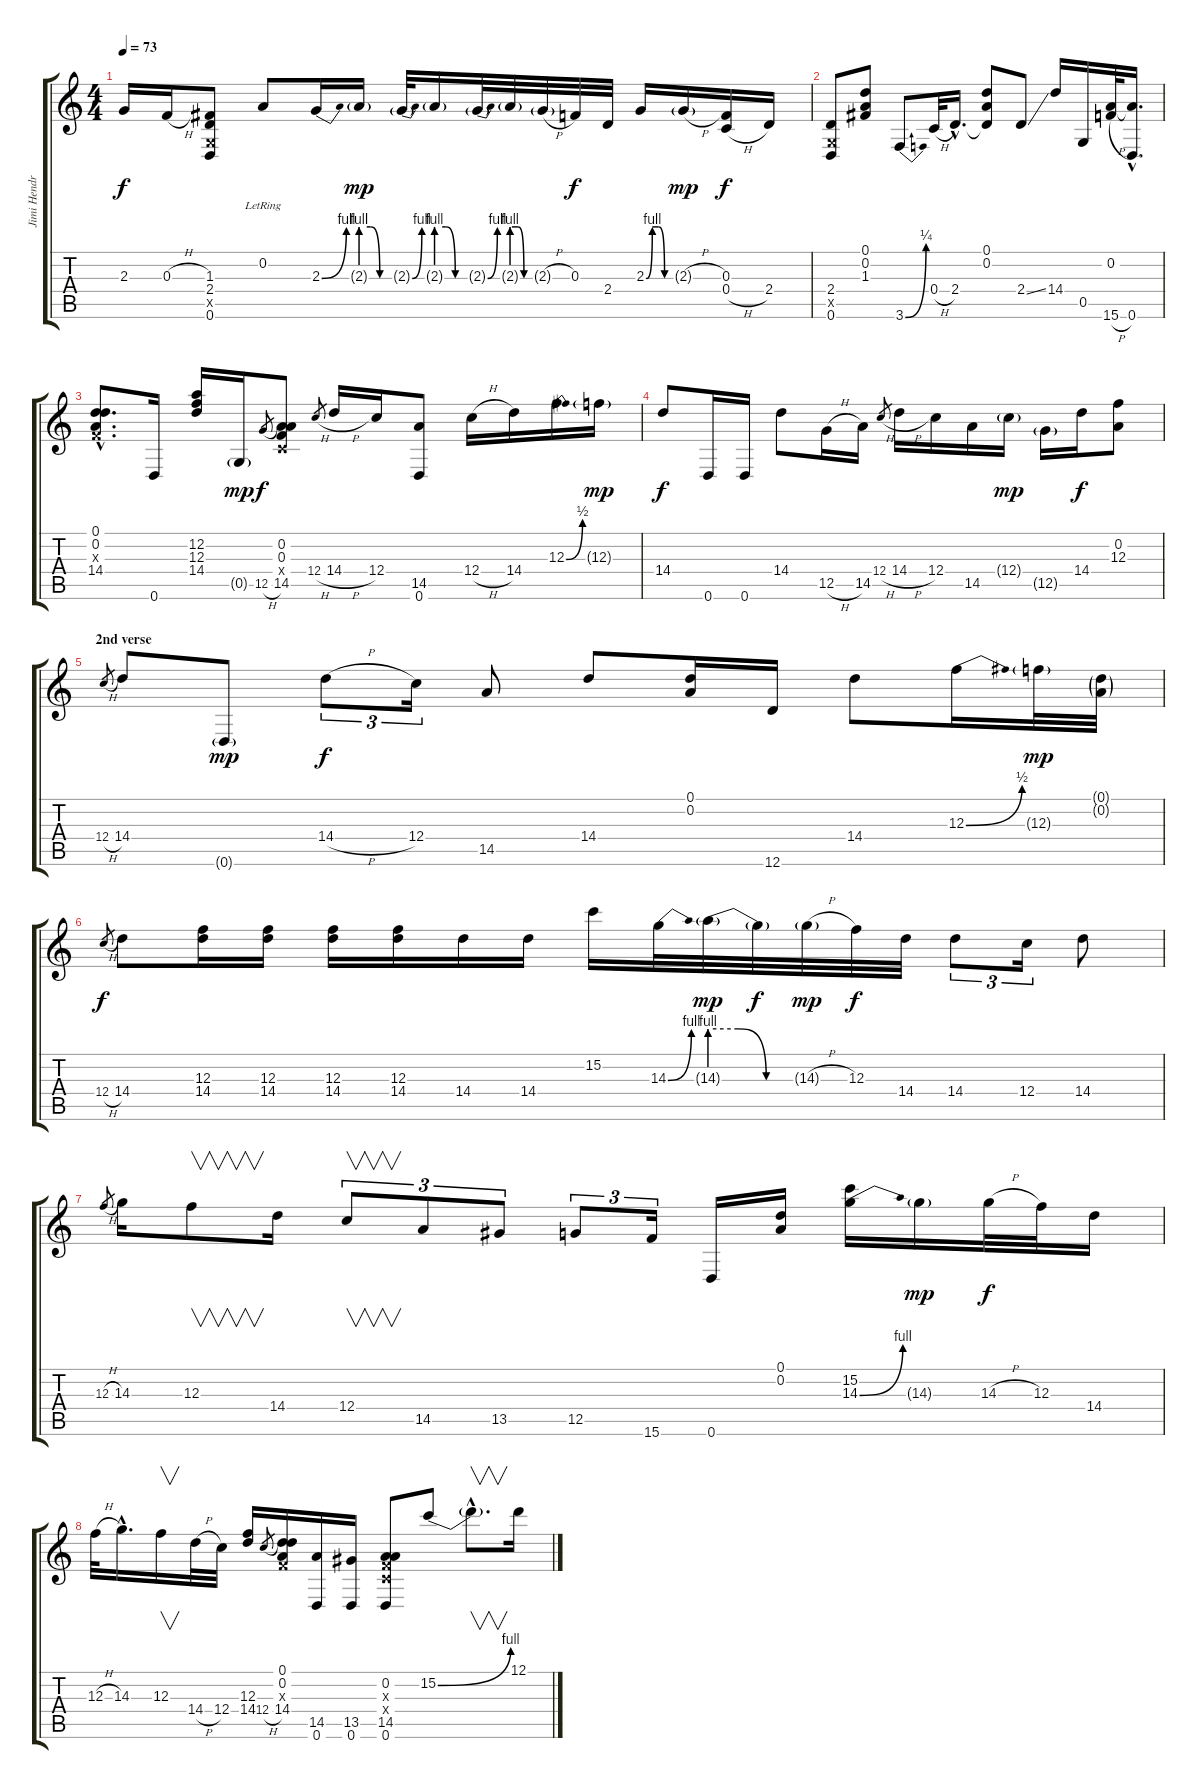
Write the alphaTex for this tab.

\track ("Jimi Hendrix" "Jimi Hendr") {instrument overdrivenguitar}
\staff {score tabs}
\tuning (D4 A3 F3 C3 G2 D2) {hide}
\ts (4 4)
\tempo 73
\clef g2
\ks c
2.3.16{dy f} 0.3{h}.16 (1.3 2.4 0.5{x} 0.6).8 0.2{lr}.8 2.3{be (bend 0 0 60 4)}.16 2.3{be (custom 0 4 20 4 40 0 60 0) g}.16{dy mp} 2.3{be (bend 0 0 60 4) g}.32 2.3{be (custom 0 4 20 4 40 0 60 0) g}.16 2.3{be (bend 0 0 60 4) g}.32 2.3{be (custom 0 4 20 4 40 0 60 0) g}.32 2.3{h g}.32 0.3.32{dy f} 2.4.32 2.3{be (custom 0 0 15 4 30 4 45 0 60 0)}.16 2.3{h g}.16{dy mp} (0.3 0.4{h}).16{dy f} 2.4.16 |
(2.4 0.5{x} 0.6).8 (0.1 0.2 1.3).8 3.6{be (bend 0 0 60 1)}.8 0.4{h}.32 2.4{hac}.16{d} (0.1 0.2 2.4{t}).8 2.4{ss}.8 14.4.16 0.5.16 (0.2 15.6{h}).32 (0.2{hac t} 0.6{hac}).16{d} |
(0.1{hac} 0.2{hac} 0.3{hac x} 14.4{hac}).8{d} 0.6.16 (12.2 12.3 14.4).16 0.5{g}.16{dy mp} 12.5{h}.8{gr dy f} (0.2 0.3 0.4{x} 14.5).8 12.4{h}.8{gr} 14.4{h}.16 12.4.16 (14.5 0.6).8 12.4{h}.16 14.4.16 12.3{be (bend 0 0 60 2)}.16 12.3{g}.16{dy mp} |
14.4.8{dy f} 0.6.16 0.6.16 14.4.8 12.5{h}.16 14.5.16 12.4{h}.8{gr} 14.4{h}.16 12.4.16 14.5.16 12.4{g}.16{dy mp} 12.5{g}.16 14.4.16{dy f} (0.2 12.3).8 |
\section ("" "2nd verse")
12.4{h}.8{gr} 14.4.8 0.6{g}.8{dy mp} 14.4{h}.8{tu (3 2) dy f} 12.4.16{tu (3 2)} 14.5.8 14.4.8 (0.1 0.2).16 12.6.16 14.4.8 12.3{be (bend 0 0 60 2)}.16 12.3{g}.32{dy mp} (0.1{g} 0.2{g}).32 |
12.4{h}.8{gr dy f} 14.4.8 (12.3 14.4).16 (12.3 14.4).16 (12.3 14.4).16 (12.3 14.4).16 14.4.16 14.4.16 15.2.16 14.3{be (bend 0 0 60 4)}.32 14.3{be (custom 0 4 20 4 40 0 60 0) g}.32{dy mp} 14.3{t}.32{dy f} 14.3{h g}.32{dy mp} 12.3.32{dy f} 14.4.32 14.4.8{tu (3 2)} 12.4.16{tu (3 2)} 14.4.8 |
12.3{h}.8{gr} 14.3.16 12.3.8{v} 14.4.16 12.4.8{v tu (3 2)} 14.5.8{tu (3 2)} 13.5.8{tu (3 2)} 12.5.8{tu (3 2)} 15.6.16{tu (3 2)} 0.6.16 (0.1 0.2).16 (15.2 14.3{be (bend 0 0 60 4)}).16 14.3{g}.16{dy mp} 14.3{h}.32{dy f} 12.3.32 14.4.16 |
12.3{h}.32 14.3{hac}.16{d} 12.3.16{v} 14.4{h}.32 12.4.32 (12.3 14.4).16 12.4{h}.8{gr} (0.1 0.2 0.3{x} 14.4).16 (14.5 0.6).16 (13.5 0.6).16 (0.2 0.3{x} 0.4{x} 14.5 0.6).8 15.2{be (bend 0 0 60 4)}.8 15.2{hac t}.8{v d} 12.1.16
